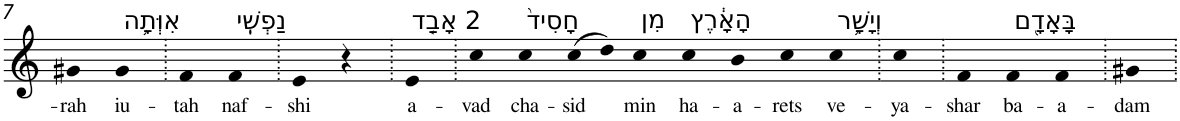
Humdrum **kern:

**kern	**text
*part1	*part1
*staff1	*staff1
*I"Piano	*
*I'Pno	*
!!LO:PB:g=z
*clefG2	*
*k[]	*
=7	=7
!	!LO:LY:b
4g#X	-rah
!LO:TX:a:t=אִוְּתָ֥ה	!
!	!LO:LY:b
4g#	iu-
=8.	=8.
!	!LO:LY:b
4f	-tah
!LO:TX:a:t=נַפְשִֽׁי	!
!	!LO:LY:b
4f	naf-
=9.	=9.
!	!LO:LY:b
4e	-shi
4r	.
=10.	=10.
!LO:TX:a:t=2 אָבַ֤ד	!
!	!LO:LY:b
4e	a-
=11.	=11.
!	!LO:LY:b
4cc	-vad
!LO:TX:a:t=חָסִיד֙	!
!	!LO:LY:b
4cc	cha-
!	!LO:LY:b
(>8cc	-sid
8dd)	.
!LO:TX:a:t=מִן	!
!	!LO:LY:b
4cc	min
!LO:TX:a:t=הָאָ֔רֶץ	!
!	!LO:LY:b
4cc	ha-
!	!LO:LY:b
4b	-a-
!	!LO:LY:b
4cc	-rets
!LO:TX:a:t=וְיָשָׁ֥ר	!
!	!LO:LY:b
4cc	ve-
=12.	=12.
!	!LO:LY:b
4cc	-ya-
=13.	=13.
!	!LO:LY:b
4f	-shar
!LO:TX:a:t=בָּאָדָ֖ם	!
!	!LO:LY:b
4f	ba-
!	!LO:LY:b
4f	-a-
=14.	=14.
!	!LO:LY:b
4g#X	-dam
=.	=.
*-	*-
